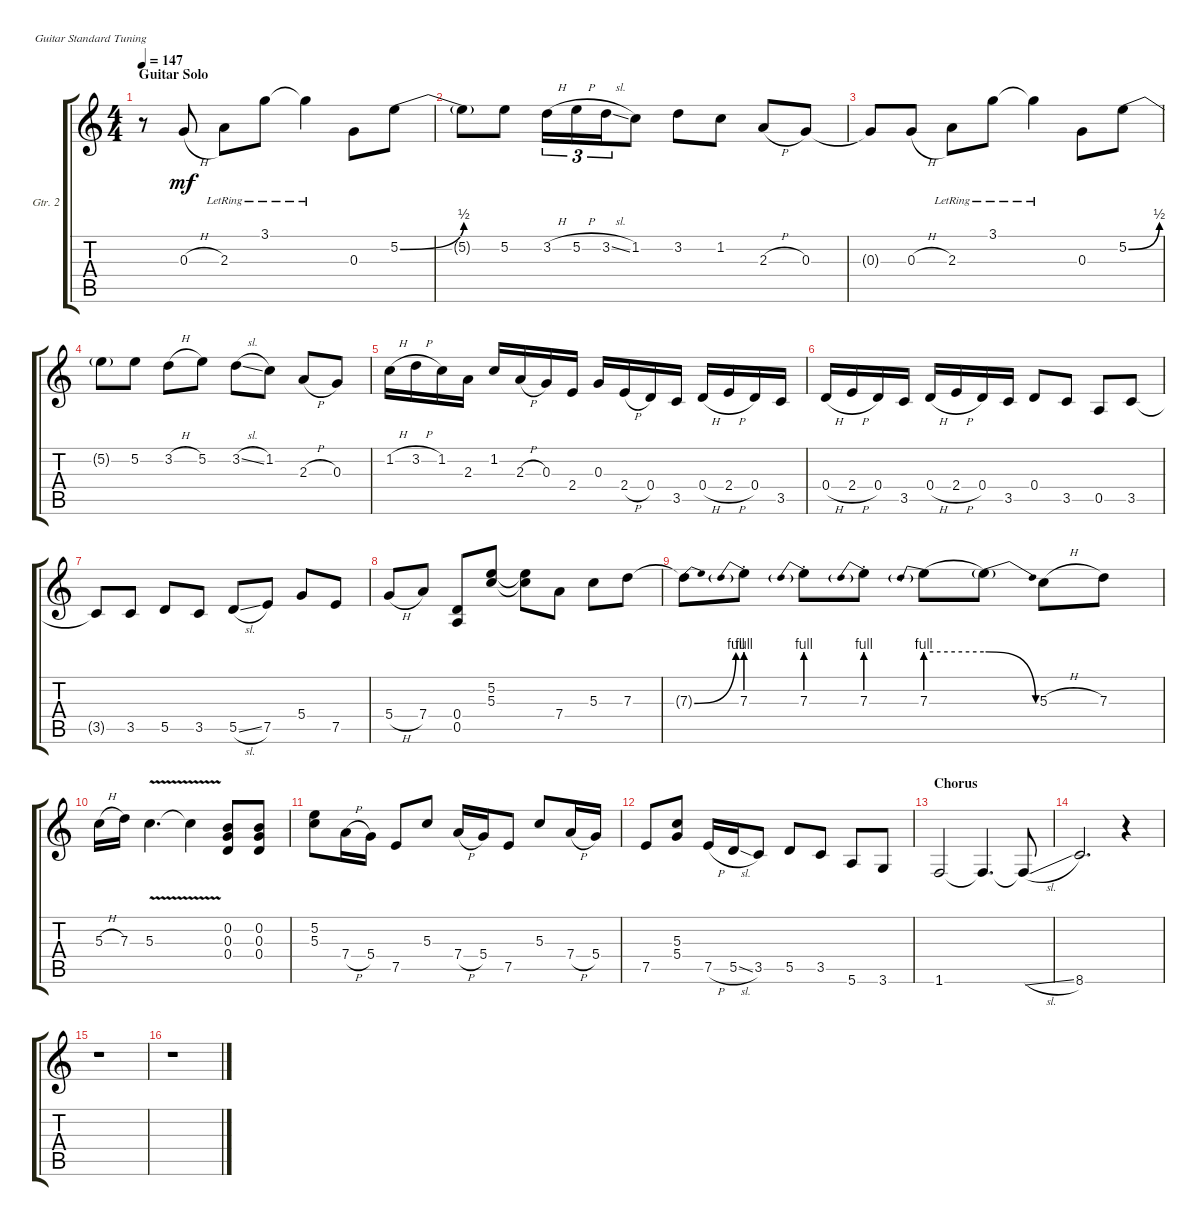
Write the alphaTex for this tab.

\defaultSystemsLayout 4
\bracketExtendMode groupsimilarinstruments
\firstSystemTrackNameOrientation horizontal
\otherSystemsTrackNameOrientation horizontal
\track ("Guitar 2" "Gtr. 2") {instrument overdrivenguitar}
\staff {score tabs}
\tuning (E4 B3 G3 D3 A2 E2)
\ts (4 4)
\section ("" "Guitar Solo")
\tempo 147
\clef g2
\ks c
r.8{dy mf} 0.3{h}.8 2.3{lr}.8 3.1{lr}.8 3.1{lr t}.4 0.3.8 5.2{be (bend 0 0 15 2)}.8 |
5.2{be (hold 0 0 60 0) t}.8 5.2.8 3.2{h}.16{tu (3 2)} 5.2{h}.16{tu (3 2)} 3.2{sl}.16{tu (3 2) beam merge} 1.2.8 3.2.8 1.2.8 2.3{h}.8 0.3.8 |
0.3{t}.8 0.3{h}.8 2.3{lr}.8 3.1{lr}.8 3.1{lr t}.4 0.3.8 5.2{be (bend 0 0 15 2)}.8 |
5.2{be (hold 0 0 60 0) t}.8 5.2.8 3.2{h}.8 5.2.8 3.2{sl}.8 1.2.8 2.3{h}.8 0.3.8 |
1.2{h}.16 3.2{h}.16 1.2.16 2.3.16 1.2.16 2.3{h}.16 0.3.16 2.4.16 0.3.16 2.4{h}.16 0.4.16 3.5.16 0.4{h}.16 2.4{h}.16 0.4.16 3.5.16 |
0.4{h}.16 2.4{h}.16 0.4.16 3.5.16 0.4{h}.16 2.4{h}.16 0.4.16 3.5.16 0.4.8 3.5.8 0.5.8 3.5.8 |
3.5{t}.8 3.5.8 5.5.8 3.5.8 5.5{sl}.8 7.5.8 5.4.8 7.5.8 |
5.4{h}.8 7.4.8 (0.4 0.5).8 (5.3 5.2).8 (5.2{t} 5.3{t}).8 7.4.8 5.3.8 7.3.8 |
7.3{be (bend 0 0 15 4) t}.8 7.3{be (prebend 0 4 60 4) st}.8 7.3{be (prebend 0 4 60 4) st}.8 7.3{be (prebend 0 4 60 4) st}.8 7.3{be (prebend 0 4 60 4)}.8 7.3{be (release 0 4 15 0) t}.8 5.3{h}.8 7.3.8 |
5.3{h}.16 7.3.16 5.3{v}.4{d} 5.3{v t}.4 (0.2 0.3 0.4).8 (0.2 0.3 0.4).8 |
(5.2 5.3).8 7.4{h}.16 5.4.16 7.5.8 5.3.8 7.4{h}.16 5.4.16 7.5.8 5.3.8 7.4{h}.16 5.4.16 |
7.5.8 (5.4 5.3).8 7.5{h}.16 5.5{sl}.16 3.5.8 5.5.8 3.5.8 5.6.8 3.6.8 |
\section ("" "Chorus")
1.6.2 1.6{t}.4{d} 1.6{sl t}.8 |
8.6.2{d} r.4 |
r.1 |
r.1
